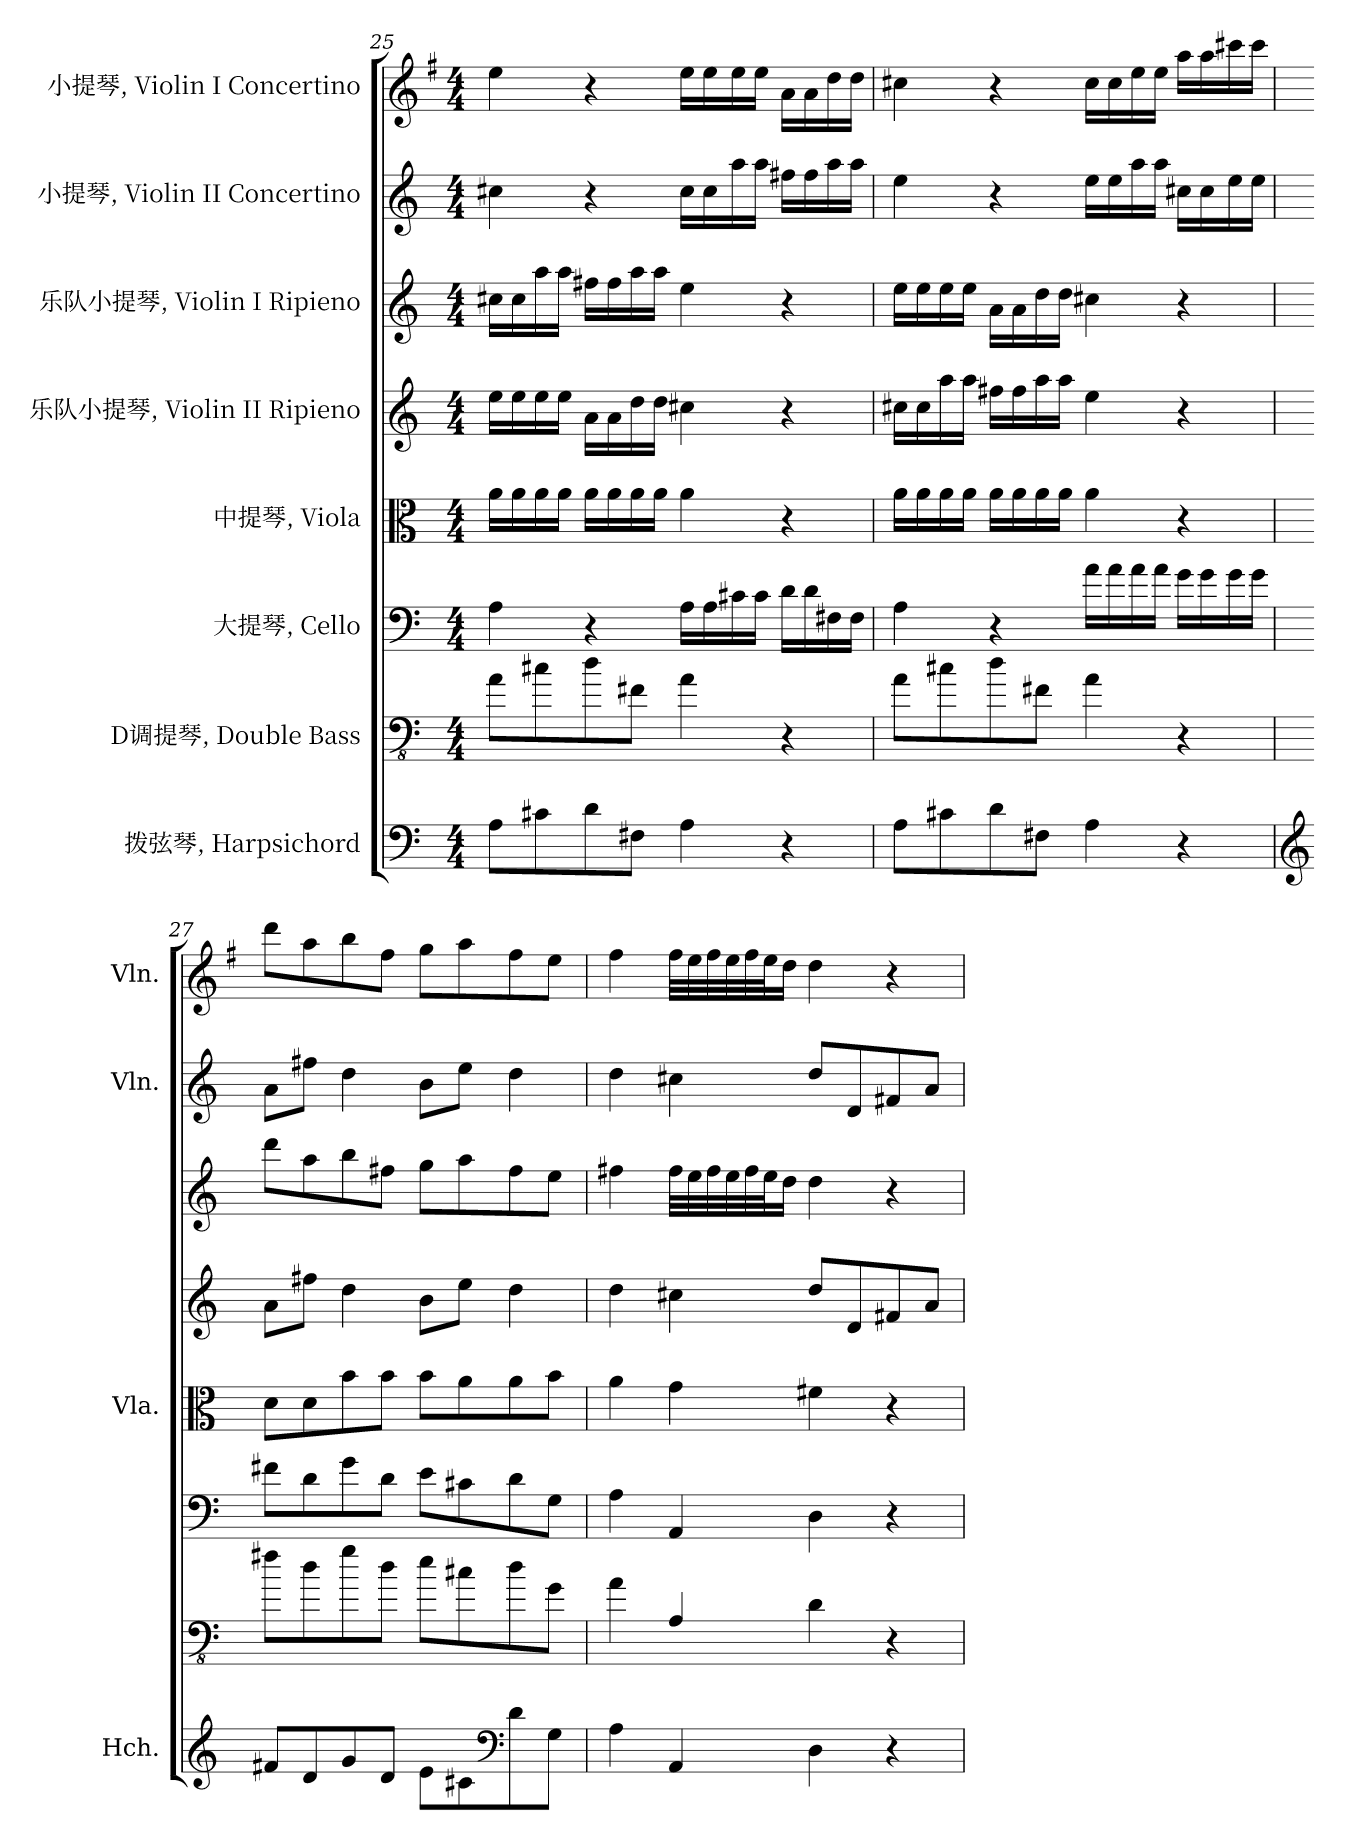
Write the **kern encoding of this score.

**kern	**kern	**kern	**kern	**kern	**kern	**kern	**kern
*part8	*part7	*part6	*part5	*part4	*part3	*part2	*part1
*staff8	*staff7	*staff6	*staff5	*staff4	*staff3	*staff2	*staff1
*I"拨弦琴, Harpsichord	*I"D调提琴, Double Bass	*I"大提琴, Cello	*I"中提琴, Viola	*I"乐队小提琴, Violin II Ripieno	*I"乐队小提琴, Violin I Ripieno	*I"小提琴, Violin II Concertino	*I"小提琴, Violin I Concertino
*I'Hch.	*	*	*I'Vla.	*	*	*I'Vln.	*I'Vln.
!!LO:PB:g=z
*clefF4	*clefFv4	*clefF4	*clefC3	*clefG2	*clefG2	*clefG2	*clefG2
*	*ITrd7c12	*	*	*	*	*	*
*k[]	*k[]	*k[]	*k[]	*k[]	*k[]	*k[]	*k[f#]
*M4/4	*M4/4	*M4/4	*M4/4	*M4/4	*M4/4	*M4/4	*M4/4
=25	=25	=25	=25	=25	=25	=25	=25
8A\L	8AA\L	4A\	16a\LL	16ee\LL	16cc#X\LL	4cc#X\	4ee\
.	.	.	16a\	16ee\	16cc#\	.	.
8c#X\	8C#X\	.	16a\	16ee\	16aa\	.	.
.	.	.	16a\JJ	16ee\JJ	16aa\JJ	.	.
8d\	8D\	4r	16a\LL	16a\LL	16ff#X\LL	4r	4r
.	.	.	16a\	16a\	16ff#\	.	.
8F#X\J	8FF#X\J	.	16a\	16dd\	16aa\	.	.
.	.	.	16a\JJ	16dd\JJ	16aa\JJ	.	.
4A\	4AA\	16A\LL	4a\	4cc#X\	4ee\	16cc#\LL	16ee\LL
.	.	16A\	.	.	.	16cc#\	16ee\
.	.	16c#X\	.	.	.	16aa\	16ee\
.	.	16c#\JJ	.	.	.	16aa\JJ	16ee\JJ
4r	4r	16d\LL	4r	4r	4r	16ff#X\LL	16a\LL
.	.	16d\	.	.	.	16ff#\	16a\
.	.	16F#X\	.	.	.	16aa\	16dd\
.	.	16F#\JJ	.	.	.	16aa\JJ	16dd\JJ
!!LO:PB:g=z
=26	=26	=26	=26	=26	=26	=26	=26
8A\L	8AA\L	4A\	16a\LL	16cc#X\LL	16ee\LL	4ee\	4cc#X\
.	.	.	16a\	16cc#\	16ee\	.	.
8c#X\	8C#X\	.	16a\	16aa\	16ee\	.	.
.	.	.	16a\JJ	16aa\JJ	16ee\JJ	.	.
8d\	8D\	4r	16a\LL	16ff#X\LL	16a\LL	4r	4r
.	.	.	16a\	16ff#\	16a\	.	.
8F#X\J	8FF#X\J	.	16a\	16aa\	16dd\	.	.
.	.	.	16a\JJ	16aa\JJ	16dd\JJ	.	.
4A\	4AA\	16a\LL	4a\	4ee\	4cc#X\	16ee\LL	16cc#\LL
.	.	16a\	.	.	.	16ee\	16cc#\
.	.	16a\	.	.	.	16aa\	16ee\
.	.	16a\JJ	.	.	.	16aa\JJ	16ee\JJ
4r	4r	16g\LL	4r	4r	4r	16cc#X\LL	16aa\LL
.	.	16g\	.	.	.	16cc#\	16aa\
.	.	16g\	.	.	.	16ee\	16ccc#X\
.	.	16g\JJ	.	.	.	16ee\JJ	16ccc#\JJ
=27	=27	=27	=27	=27	=27	=27	=27
*clefG2	*	*	*	*	*	*	*
8f#X/L	8F#X\L	8f#X\L	8d\L	8a\L	8ddd\L	8a\L	8ddd\L
8d/	8D\	8d\	8d\	8ff#X\J	8aa\	8ff#X\J	8aa\
8g/	8G\	8g\	8b\	4dd\	8bb\	4dd\	8bb\
8d/J	8D\J	8d\J	8b\J	.	8ff#X\J	.	8ff#\J
8e\L	8E\L	8e\L	8b\L	8b\L	8gg\L	8b\L	8gg\L
8c#X\	8C#X\	8c#X\	8a\	8ee\J	8aa\	8ee\J	8aa\
*clefF4	*	*	*	*	*	*	*
8d\	8D\	8d\	8a\	4dd\	8ff#\	4dd\	8ff#\
8G\J	8GG\J	8G\J	8b\J	.	8ee\J	.	8ee\J
!!LO:PB:g=z
=28	=28	=28	=28	=28	=28	=28	=28
4A\	4AA\	4A\	4a\	4dd\	4ff#X\	4dd\	4ff#\
4AA/	4AAA/	4AA/	4g\	4cc#X\	32ff#\LLL	4cc#X\	32ff#\LLL
.	.	.	.	.	32ee\	.	32ee\
.	.	.	.	.	32ff#\	.	32ff#\
.	.	.	.	.	32ee\	.	32ee\
.	.	.	.	.	32ff#\	.	32ff#\
.	.	.	.	.	32ee\J	.	32ee\J
.	.	.	.	.	16dd\JJ	.	16dd\JJ
4D\	4DD\	4D\	4f#X\	8dd/L	4dd\	8dd/L	4dd\
.	.	.	.	8d/	.	8d/	.
4r	4r	4r	4r	8f#X/	4r	8f#X/	4r
.	.	.	.	8a/J	.	8a/J	.
=	=	=	=	=	=	=	=
*-	*-	*-	*-	*-	*-	*-	*-
